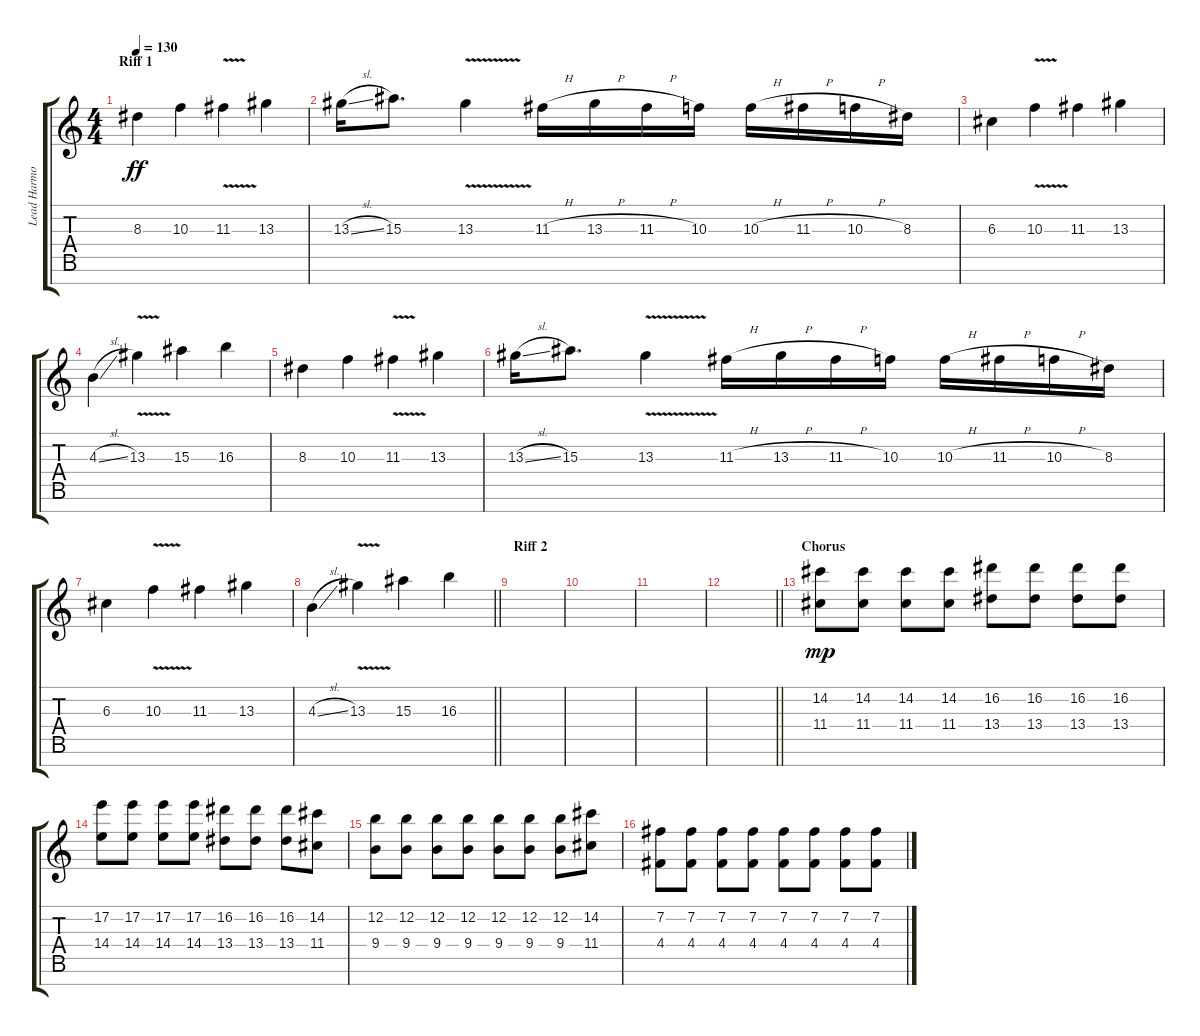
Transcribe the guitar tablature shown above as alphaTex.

\track ("Lead Harmony" "Lead Harmo") {instrument overdrivenguitar}
\staff {score tabs}
\tuning (E4 B3 G3 D3 A2 E2 B1) {hide}
\ts (4 4)
\section ("" "Riff 1")
\tempo 130
\clef g2
\ks c
8.3.4{dy ff} 10.3.4 11.3{v}.4 13.3.4 |
13.3{sl}.16 15.3.8{d} 13.3{v}.4 11.3{h}.16 13.3{h}.16 11.3{h}.16 10.3.16 10.3{h}.16 11.3{h}.16 10.3{h}.16 8.3.16 |
6.3.4 10.3{v}.4 11.3.4 13.3.4 |
4.3{sl}.4 13.3{v}.4 15.3.4 16.3.4 |
8.3.4 10.3.4 11.3{v}.4 13.3.4 |
13.3{sl}.16 15.3.8{d} 13.3{v}.4 11.3{h}.16 13.3{h}.16 11.3{h}.16 10.3.16 10.3{h}.16 11.3{h}.16 10.3{h}.16 8.3.16 |
6.3.4 10.3{v}.4 11.3.4 13.3.4 |
\barLineRight lightlight
4.3{sl}.4 13.3{v}.4 15.3.4 16.3.4 |
\section ("" "Riff 2")
|
|
|
\barLineRight lightlight
|
\section ("" "Chorus")
(14.2 11.4).8{dy mp} (14.2 11.4).8 (14.2 11.4).8 (14.2 11.4).8 (16.2 13.4).8 (16.2 13.4).8 (16.2 13.4).8 (16.2 13.4).8 |
(17.2 14.4).8 (17.2 14.4).8 (17.2 14.4).8 (17.2 14.4).8 (16.2 13.4).8 (16.2 13.4).8 (16.2 13.4).8 (14.2 11.4).8 |
(12.2 9.4).8 (12.2 9.4).8 (12.2 9.4).8 (12.2 9.4).8 (12.2 9.4).8 (12.2 9.4).8 (12.2 9.4).8 (14.2 11.4).8 |
(7.2 4.4).8 (7.2 4.4).8 (7.2 4.4).8 (7.2 4.4).8 (7.2 4.4).8 (7.2 4.4).8 (7.2 4.4).8 (7.2 4.4).8
